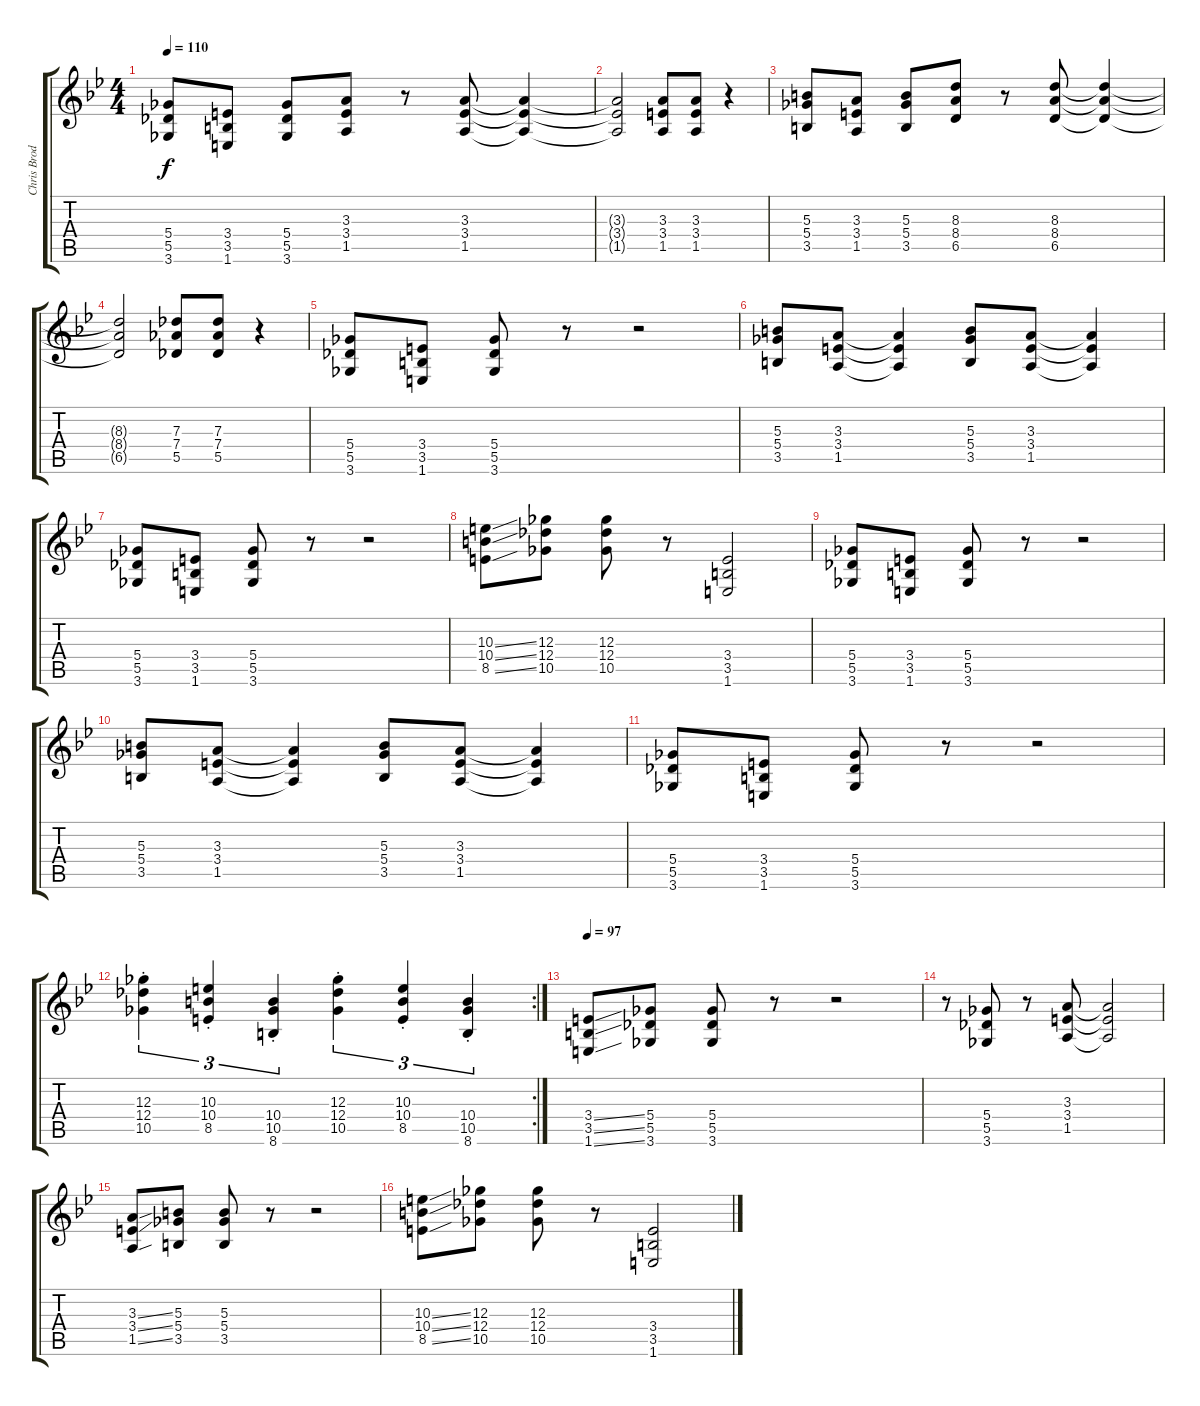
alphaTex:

\track ("Chris Broderick" "Chris Brod") {instrument overdrivenguitar}
\staff {score tabs}
\tuning (Eb4 Bb3 Gb3 Db3 Ab2 Eb2) {hide}
\ts (4 4)
\tempo 110
\clef g2
\ks bb
(5.4 5.5 3.6).8{dy f} (3.4 3.5 1.6).8 (5.4 5.5 3.6).8 (3.3 3.4 1.5).8 r.8 (3.3 3.4 1.5).8 (3.3{t} 3.4{t} 1.5{t}).4 |
(3.3{t} 3.4{t} 1.5{t}).2 (3.3 3.4 1.5).8 (3.3 3.4 1.5).8 r.4 |
(5.3 5.4 3.5).8 (3.3 3.4 1.5).8 (5.3 5.4 3.5).8 (8.3 8.4 6.5).8 r.8 (8.3 8.4 6.5).8 (8.3{t} 8.4{t} 6.5{t}).4 |
(8.3{t} 8.4{t} 6.5{t}).2 (7.3 7.4 5.5).8 (7.3 7.4 5.5).8 r.4 |
(5.4 5.5 3.6).8 (3.4 3.5 1.6).8 (5.4 5.5 3.6).8 r.8 r.2 |
(5.3 5.4 3.5).8 (3.3 3.4 1.5).8 (3.3{t} 3.4{t} 1.5{t}).4 (5.3 5.4 3.5).8 (3.3 3.4 1.5).8 (3.3{t} 3.4{t} 1.5{t}).4 |
(5.4 5.5 3.6).8 (3.4 3.5 1.6).8 (5.4 5.5 3.6).8 r.8 r.2 |
(10.3{ss} 10.4{ss} 8.5{ss}).8 (12.3 12.4 10.5).8 (12.3 12.4 10.5).8 r.8 (3.4 3.5 1.6).2 |
(5.4 5.5 3.6).8 (3.4 3.5 1.6).8 (5.4 5.5 3.6).8 r.8 r.2 |
(5.3 5.4 3.5).8 (3.3 3.4 1.5).8 (3.3{t} 3.4{t} 1.5{t}).4 (5.3 5.4 3.5).8 (3.3 3.4 1.5).8 (3.3{t} 3.4{t} 1.5{t}).4 |
(5.4 5.5 3.6).8 (3.4 3.5 1.6).8 (5.4 5.5 3.6).8 r.8 r.2 |
\rc 2
(12.3{st} 12.4{st} 10.5{st}).4{tu (3 2)} (10.3{st} 10.4{st} 8.5{st}).4{tu (3 2)} (10.4{st} 10.5{st} 8.6{st}).4{tu (3 2)} (12.3{st} 12.4{st} 10.5{st}).4{tu (3 2)} (10.3{st} 10.4{st} 8.5{st}).4{tu (3 2)} (10.4{st} 10.5{st} 8.6{st}).4{tu (3 2)} |
\tempo 97
(3.4{ss} 3.5{ss} 1.6{ss}).8 (5.4 5.5 3.6).8 (5.4 5.5 3.6).8 r.8 r.2 |
r.8 (5.4 5.5 3.6).8 r.8 (3.3 3.4 1.5).8 (3.3{t} 3.4{t} 1.5{t}).2 |
(3.3{ss} 3.4{ss} 1.5{ss}).8 (5.3 5.4 3.5).8 (5.3 5.4 3.5).8 r.8 r.2 |
(10.3{ss} 10.4{ss} 8.5{ss}).8 (12.3 12.4 10.5).8 (12.3 12.4 10.5).8 r.8 (3.4 3.5 1.6).2
